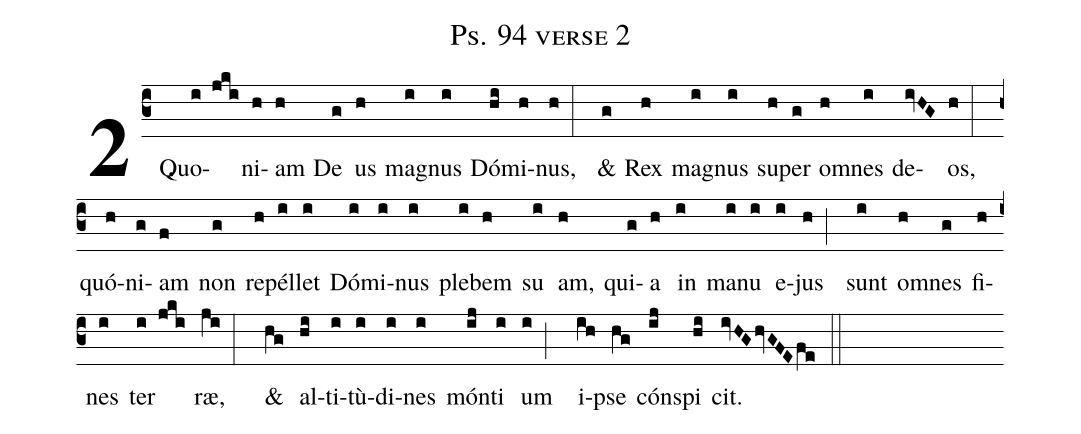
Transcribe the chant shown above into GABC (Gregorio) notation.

name: Ps. 94 verse 2;
annotation:ㅤ;
%%
(c3) <b>2.</b>() Quo(i jki)ni(h)am(h) De(g) us(h) mag(i)nus(i) Dó(hi)mi(h)nus,(h:) &(g) Rex(h) mag(i)nus(i) su(h)per(g) om(h)nes(i) de(ivHG)os,(h:) quó(h)ni(g)am(f) non(g) re(h)pél(i)let(i) Dó(i)mi(i)nus(i) ple(i)bem(h) su(i) am,(h) qui(g)a(h) in(i) ma(i)nu(i) e(i)jus(h;) sunt(i) om(h)nes(g) fi(h)nes(i) ter(i jki) ræ,(ji:) &(hg) al(hi)ti(i)tù(i)di(i)nes(i) món(ij)ti(i) um(i;) i(ih)pse(hg) cón(ij)spi(hi) cit.(ivHGhvGFEfe::)
